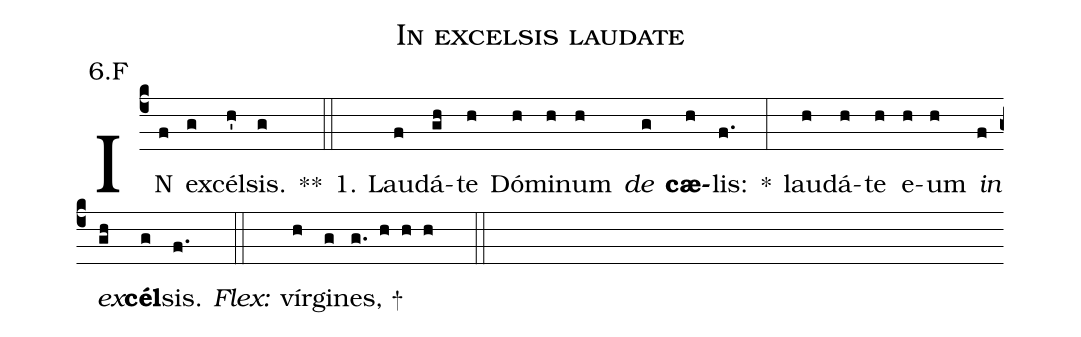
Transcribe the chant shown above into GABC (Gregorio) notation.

name:In excelsis laudate;
office-part:Antiphona;
mode:6;
annotation: 6.F;
%%
(c4) IN(f) ex(g)cél(h')sis.(g) **(::)
1. Lau(f)dá(gh)te(h) Dó(h)mi(h)num(h) <i>de</i>(g) <b>cæ</b>(h)lis:(f.) *(:) lau(h)dá(h)te(h) e(h)um(h) <i>in</i>(f) <i>ex</i>(gh)<b>cél</b>(g)sis.(f.) <i>Flex:</i>(::)  vír(h)gi(g)nes, +(g. h h h  ::)
